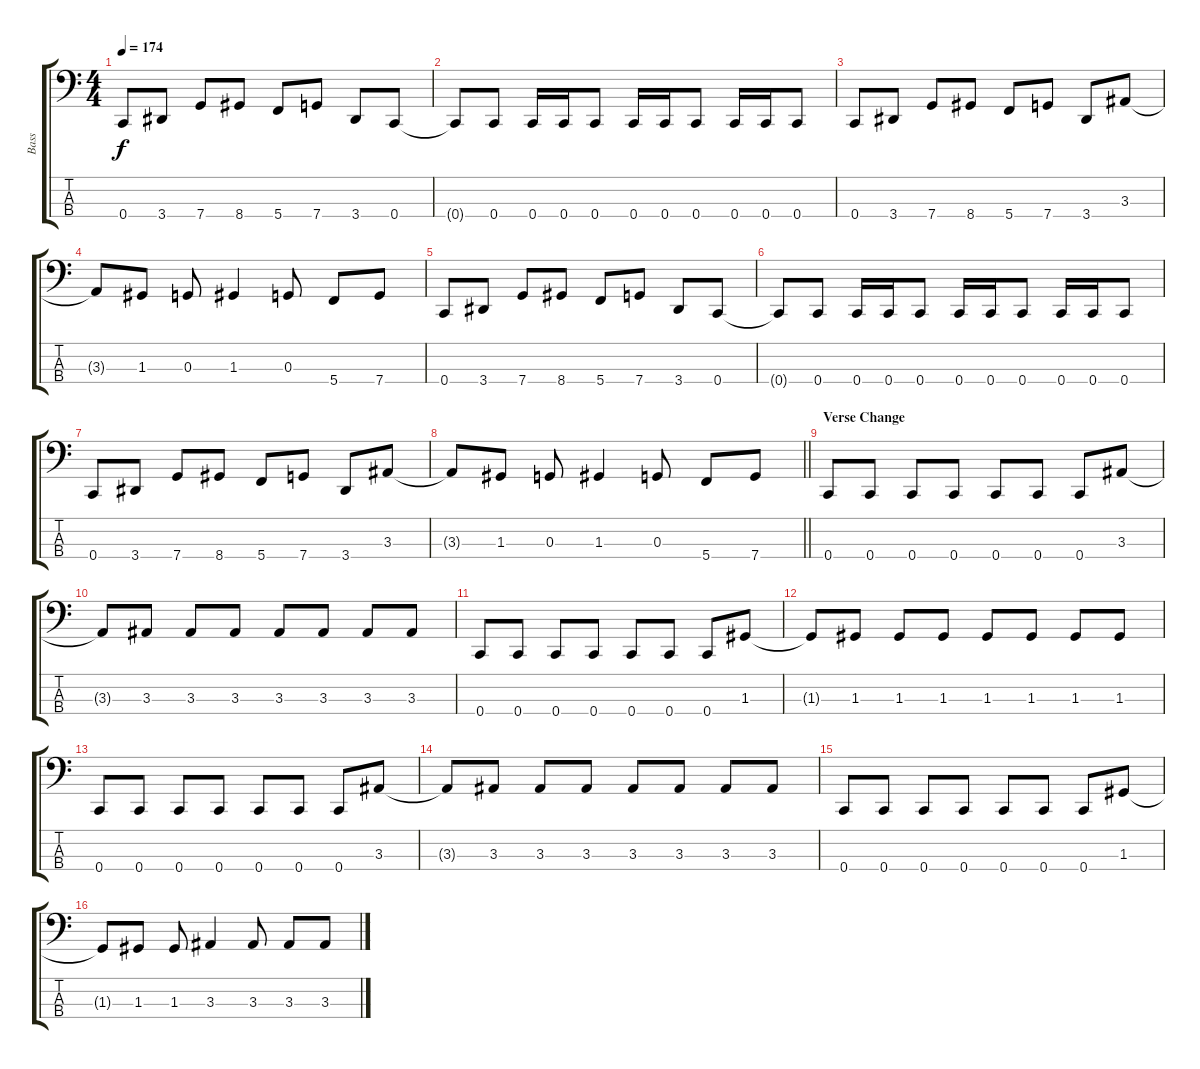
\track ("Bass" "Bass") {instrument electricbassfinger}
\staff {score tabs}
\tuning (F2 C2 G1 C1) {hide}
\ts (4 4)
\tempo 174
\clef f4
\ks c
0.4.8{dy f} 3.4.8 7.4.8 8.4.8 5.4.8 7.4.8 3.4.8 0.4.8 |
0.4{t}.8 0.4.8 0.4.16 0.4.16 0.4.8 0.4.16 0.4.16 0.4.8 0.4.16 0.4.16 0.4.8 |
0.4.8 3.4.8 7.4.8 8.4.8 5.4.8 7.4.8 3.4.8 3.3.8 |
3.3{t}.8 1.3.8 0.3.8 1.3.4 0.3.8 5.4.8 7.4.8 |
0.4.8 3.4.8 7.4.8 8.4.8 5.4.8 7.4.8 3.4.8 0.4.8 |
0.4{t}.8 0.4.8 0.4.16 0.4.16 0.4.8 0.4.16 0.4.16 0.4.8 0.4.16 0.4.16 0.4.8 |
0.4.8 3.4.8 7.4.8 8.4.8 5.4.8 7.4.8 3.4.8 3.3.8 |
\barLineRight lightlight
3.3{t}.8 1.3.8 0.3.8 1.3.4 0.3.8 5.4.8 7.4.8 |
\section ("" "Verse Change")
0.4.8 0.4.8 0.4.8 0.4.8 0.4.8 0.4.8 0.4.8 3.3.8 |
3.3{t}.8 3.3.8 3.3.8 3.3.8 3.3.8 3.3.8 3.3.8 3.3.8 |
0.4.8 0.4.8 0.4.8 0.4.8 0.4.8 0.4.8 0.4.8 1.3.8 |
1.3{t}.8 1.3.8 1.3.8 1.3.8 1.3.8 1.3.8 1.3.8 1.3.8 |
0.4.8 0.4.8 0.4.8 0.4.8 0.4.8 0.4.8 0.4.8 3.3.8 |
3.3{t}.8 3.3.8 3.3.8 3.3.8 3.3.8 3.3.8 3.3.8 3.3.8 |
0.4.8 0.4.8 0.4.8 0.4.8 0.4.8 0.4.8 0.4.8 1.3.8 |
1.3{t}.8 1.3.8 1.3.8 3.3.4 3.3.8 3.3.8 3.3.8
